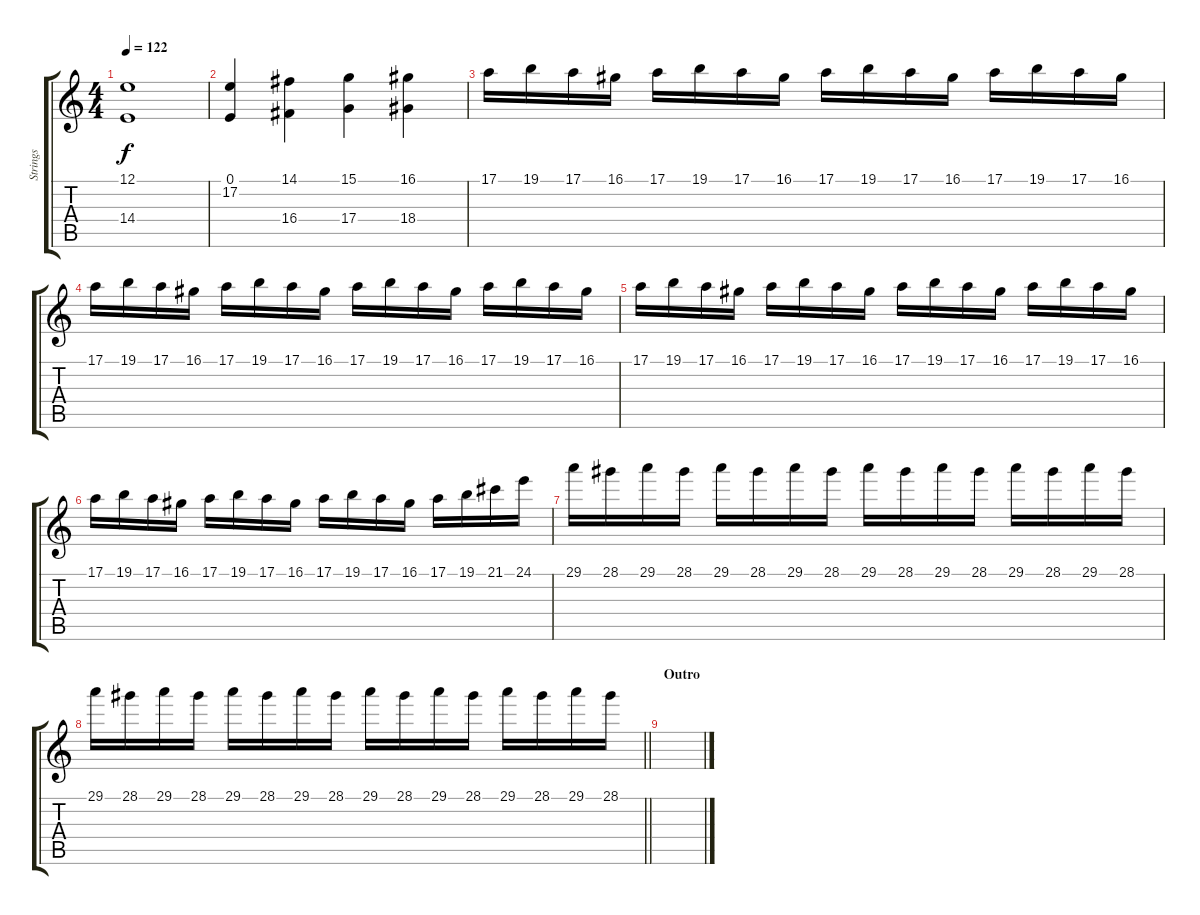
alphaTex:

\track ("Strings" "Strings") {instrument stringensemble1}
\staff {score tabs}
\tuning (E4 B3 G3 D3 A2 E2) {hide}
\ts (4 4)
\tempo 122
\clef g2
\ks c
(12.1{t} 14.4{t}).1{dy f} |
(0.1 17.2).4 (14.1 16.4).4 (15.1 17.4).4 (16.1 18.4).4 |
17.1.16 19.1.16 17.1.16 16.1.16 17.1.16 19.1.16 17.1.16 16.1.16 17.1.16 19.1.16 17.1.16 16.1.16 17.1.16 19.1.16 17.1.16 16.1.16 |
17.1.16 19.1.16 17.1.16 16.1.16 17.1.16 19.1.16 17.1.16 16.1.16 17.1.16 19.1.16 17.1.16 16.1.16 17.1.16 19.1.16 17.1.16 16.1.16 |
17.1.16 19.1.16 17.1.16 16.1.16 17.1.16 19.1.16 17.1.16 16.1.16 17.1.16 19.1.16 17.1.16 16.1.16 17.1.16 19.1.16 17.1.16 16.1.16 |
17.1.16 19.1.16 17.1.16 16.1.16 17.1.16 19.1.16 17.1.16 16.1.16 17.1.16 19.1.16 17.1.16 16.1.16 17.1.16 19.1.16 21.1.16 24.1.16 |
29.1.16 28.1.16 29.1.16 28.1.16 29.1.16 28.1.16 29.1.16 28.1.16 29.1.16 28.1.16 29.1.16 28.1.16 29.1.16 28.1.16 29.1.16 28.1.16 |
\barLineRight lightlight
29.1.16 28.1.16 29.1.16 28.1.16 29.1.16 28.1.16 29.1.16 28.1.16 29.1.16 28.1.16 29.1.16 28.1.16 29.1.16 28.1.16 29.1.16 28.1.16 |
\section ("" "Outro")
